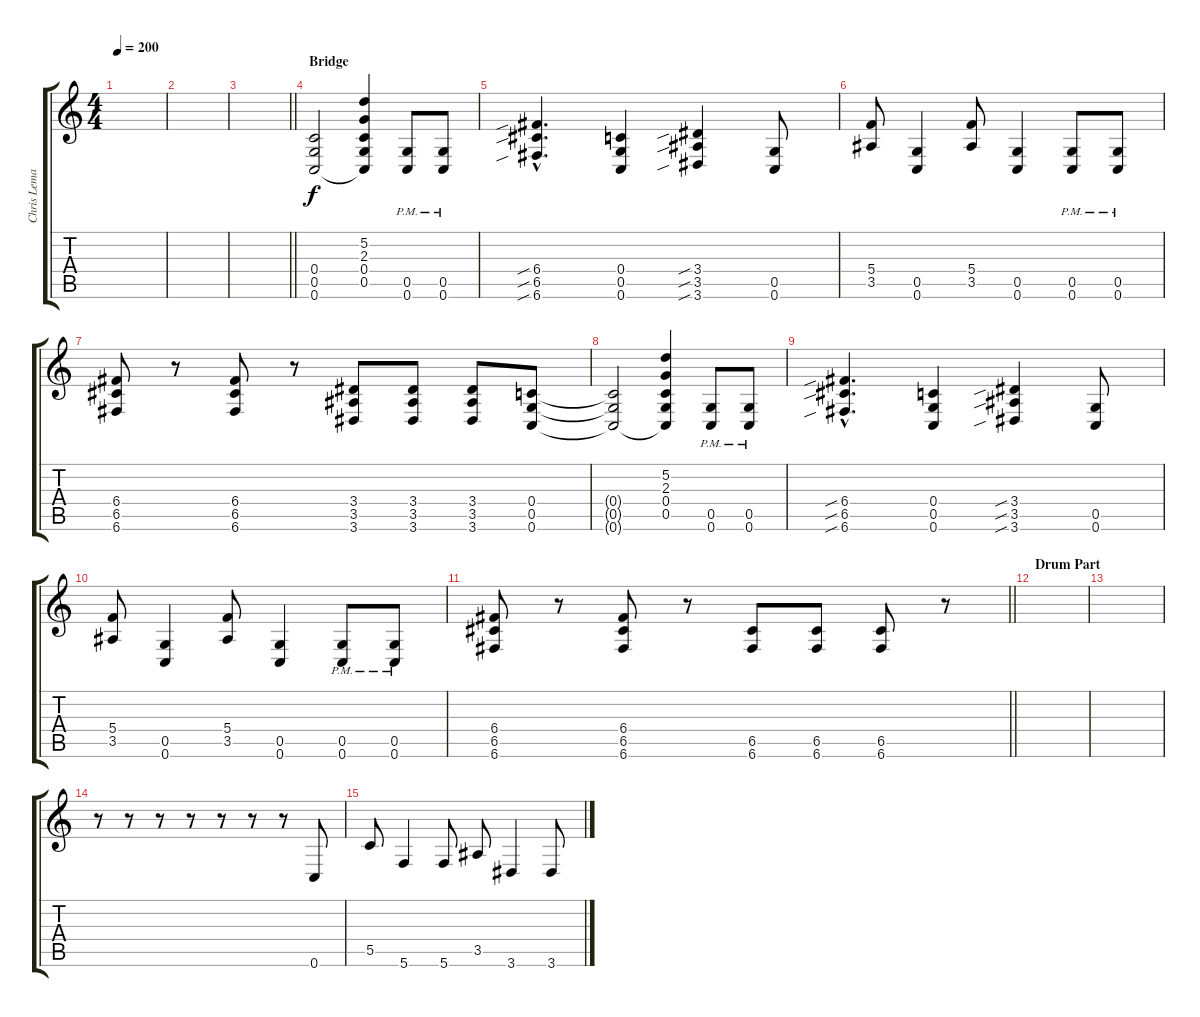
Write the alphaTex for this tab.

\track ("Chris Lemasters" "Chris Lema") {instrument overdrivenguitar}
\staff {score tabs}
\tuning (D4 A3 F3 C3 G2 C2) {hide}
\ts (4 4)
\tempo 200
\clef g2
\ks c
|
|
\barLineRight lightlight
|
\section ("" "Bridge")
(0.4 0.5 0.6).2 (5.2 2.3 0.4 0.5 0.6{t}).4 (0.5{pm} 0.6{pm}).8 (0.5{pm} 0.6{pm}).8 |
(6.4{sib hac} 6.5{sib hac} 6.6{sib hac}).4{d} (0.4 0.5 0.6).4 (3.4{sib} 3.5{sib} 3.6{sib}).4 (0.5 0.6).8 |
(5.4 3.5).8 (0.5 0.6).4 (5.4 3.5).8 (0.5 0.6).4 (0.5{pm} 0.6{pm}).8 (0.5{pm} 0.6{pm}).8 |
(6.4 6.5 6.6).8 r.8 (6.4 6.5 6.6).8 r.8 (3.4 3.5 3.6).8 (3.4 3.5 3.6).8 (3.4 3.5 3.6).8 (0.4 0.5 0.6).8 |
(0.4{t} 0.5{t} 0.6{t}).2 (5.2 2.3 0.4 0.5 0.6{t}).4 (0.5{pm} 0.6{pm}).8 (0.5{pm} 0.6{pm}).8 |
(6.4{sib hac} 6.5{sib hac} 6.6{sib hac}).4{d} (0.4 0.5 0.6).4 (3.4{sib} 3.5{sib} 3.6{sib}).4 (0.5 0.6).8 |
(5.4 3.5).8 (0.5 0.6).4 (5.4 3.5).8 (0.5 0.6).4 (0.5{pm} 0.6{pm}).8 (0.5{pm} 0.6{pm}).8 |
\barLineRight lightlight
(6.4 6.5 6.6).8 r.8 (6.4 6.5 6.6).8 r.8 (6.5 6.6).8 (6.5 6.6).8 (6.5 6.6).8 r.8 |
\section ("" "Drum Part")
|
|
r.8 r.8 r.8 r.8 r.8 r.8 r.8 0.6.8 |
5.5.8 5.6.4 5.6.8 3.5.8 3.6.4 3.6.8
